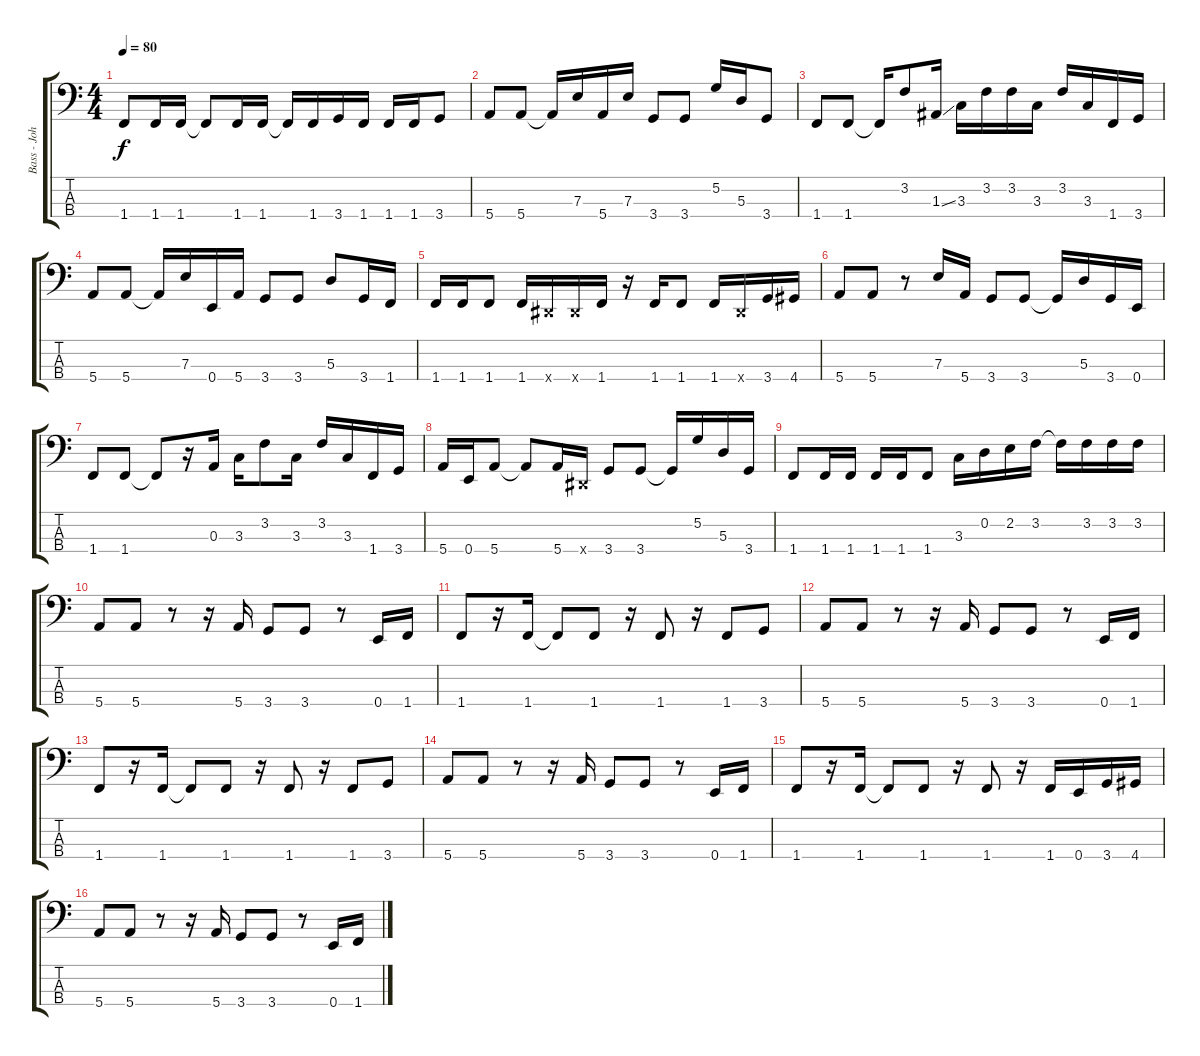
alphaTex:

\track ("Bass - John Paul Jones" "Bass - Joh") {instrument fretlessbass}
\staff {score tabs}
\tuning (G2 D2 A1 E1) {hide}
\ts (4 4)
\tempo 80
\clef f4
\ks c
1.4.8{dy f} 1.4.16 1.4.16 1.4{t}.8 1.4.16 1.4.16 1.4{t}.16 1.4.16 3.4.16 1.4.16 1.4.16 1.4.16 3.4.8 |
5.4.8 5.4.8 5.4{t}.16 7.3.16 5.4.16 7.3.16 3.4.8 3.4.8 5.2.16 5.3.16 3.4.8 |
1.4.8 1.4.8 1.4{t}.16 3.2.8 1.3{ss}.16 3.3.16 3.2.16 3.2.16 3.3.16 3.2.16 3.3.16 1.4.16 3.4.16 |
5.4.8 5.4.8 5.4{t}.16 7.3.16 0.4.16 5.4.16 3.4.8 3.4.8 5.3.8 3.4.16 1.4.16 |
1.4.16 1.4.16 1.4.8 1.4.16 -1.4{x}.16 -1.4{x}.16 1.4.16 r.16 1.4.16 1.4.8 1.4.16 -1.4{x}.16 3.4.16 4.4.16 |
5.4.8 5.4.8 r.8 7.3.16 5.4.16 3.4.8 3.4.8 3.4{t}.16 5.3.16 3.4.16 0.4.16 |
1.4.8 1.4.8 1.4{t}.8 r.16 0.3.16 3.3.16 3.2.8 3.3.16 3.2.16 3.3.16 1.4.16 3.4.16 |
5.4.16 0.4.16 5.4.8 5.4{t}.8 5.4.16 -1.4{x}.16 3.4.8 3.4.8 3.4{t}.16 5.2.16 5.3.16 3.4.16 |
1.4.8 1.4.16 1.4.16 1.4.16 1.4.16 1.4.8 3.3.16 0.2.16 2.2.16 3.2.16 3.2{t}.16 3.2.16 3.2.16 3.2.16 |
5.4.8 5.4.8 r.8 r.16 5.4.16 3.4.8 3.4.8 r.8 0.4.16 1.4.16 |
1.4.8 r.16 1.4.16 1.4{t}.8 1.4.8 r.16 1.4.8 r.16 1.4.8 3.4.8 |
5.4.8 5.4.8 r.8 r.16 5.4.16 3.4.8 3.4.8 r.8 0.4.16 1.4.16 |
1.4.8 r.16 1.4.16 1.4{t}.8 1.4.8 r.16 1.4.8 r.16 1.4.8 3.4.8 |
5.4.8 5.4.8 r.8 r.16 5.4.16 3.4.8 3.4.8 r.8 0.4.16 1.4.16 |
1.4.8 r.16 1.4.16 1.4{t}.8 1.4.8 r.16 1.4.8 r.16 1.4.16 0.4.16 3.4.16 4.4.16 |
5.4.8 5.4.8 r.8 r.16 5.4.16 3.4.8 3.4.8 r.8 0.4.16 1.4.16
